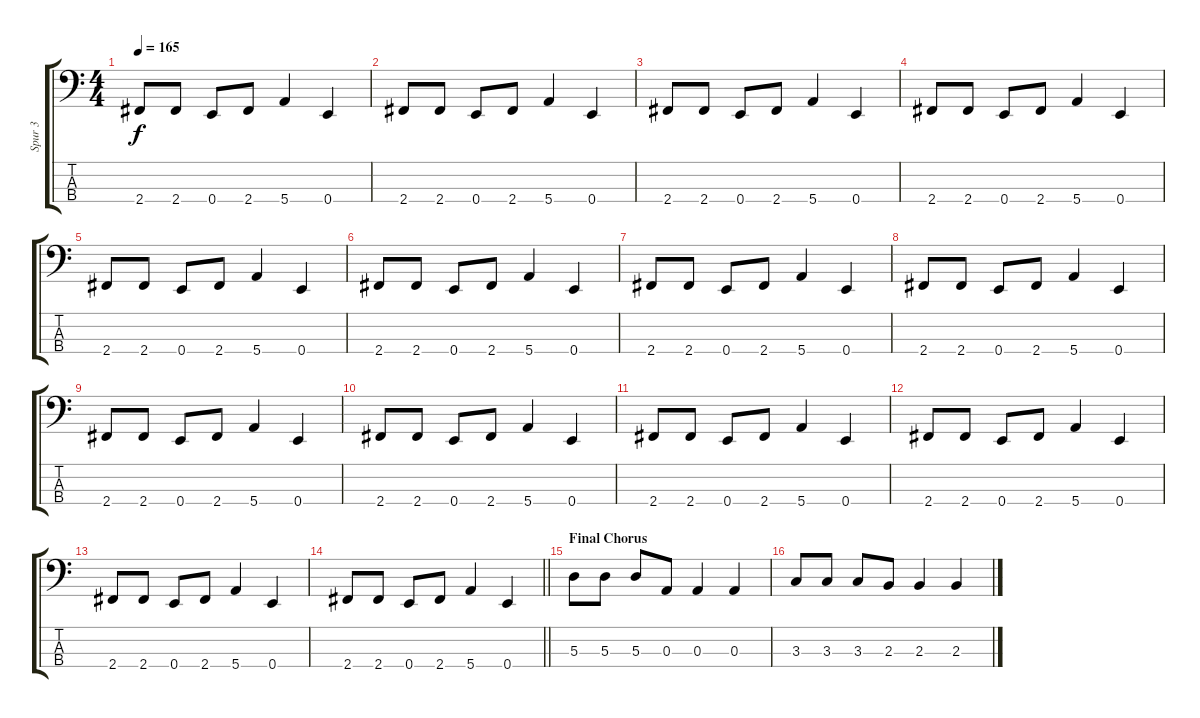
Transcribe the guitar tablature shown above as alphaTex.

\track ("Spur 3" "Spur 3") {instrument electricbassfinger}
\staff {score tabs}
\tuning (G2 D2 A1 E1) {hide}
\ts (4 4)
\tempo 165
\clef f4
\ks c
2.4.8{dy f} 2.4.8 0.4.8 2.4.8 5.4.4 0.4.4 |
2.4.8 2.4.8 0.4.8 2.4.8 5.4.4 0.4.4 |
2.4.8 2.4.8 0.4.8 2.4.8 5.4.4 0.4.4 |
2.4.8 2.4.8 0.4.8 2.4.8 5.4.4 0.4.4 |
2.4.8 2.4.8 0.4.8 2.4.8 5.4.4 0.4.4 |
2.4.8 2.4.8 0.4.8 2.4.8 5.4.4 0.4.4 |
2.4.8 2.4.8 0.4.8 2.4.8 5.4.4 0.4.4 |
2.4.8 2.4.8 0.4.8 2.4.8 5.4.4 0.4.4 |
2.4.8 2.4.8 0.4.8 2.4.8 5.4.4 0.4.4 |
2.4.8 2.4.8 0.4.8 2.4.8 5.4.4 0.4.4 |
2.4.8 2.4.8 0.4.8 2.4.8 5.4.4 0.4.4 |
2.4.8 2.4.8 0.4.8 2.4.8 5.4.4 0.4.4 |
2.4.8 2.4.8 0.4.8 2.4.8 5.4.4 0.4.4 |
\barLineRight lightlight
2.4.8 2.4.8 0.4.8 2.4.8 5.4.4 0.4.4 |
\section ("" "Final Chorus")
5.3.8 5.3.8 5.3.8 0.3.8 0.3.4 0.3.4 |
3.3.8 3.3.8 3.3.8 2.3.8 2.3.4 2.3.4
